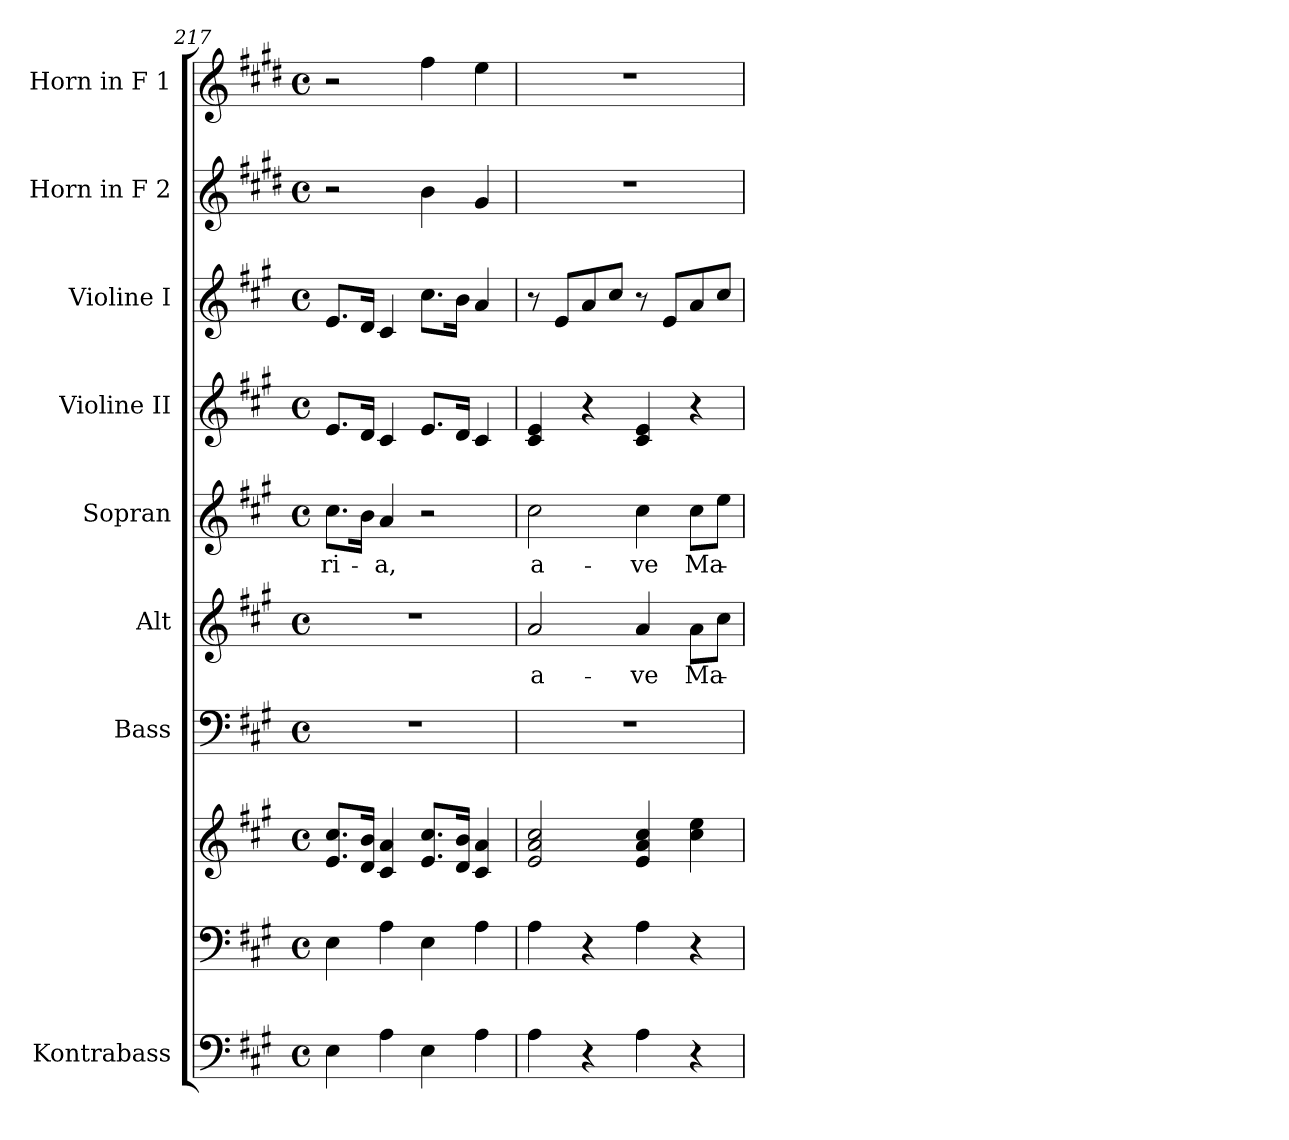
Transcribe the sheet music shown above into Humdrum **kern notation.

**kern	**kern	**kern	**kern	**kern	**text	**kern	**text	**kern	**kern	**kern	**kern
*part9	*part8	*part8	*part7	*part6	*part6	*part5	*part5	*part4	*part3	*part2	*part1
*staff10	*staff9	*staff8	*staff7	*staff6	*staff6	*staff5	*staff5	*staff4	*staff3	*staff2	*staff1
*I"Kontrabass	*	*	*I"Bass	*I"Alt	*	*I"Sopran	*	*I"Violine II	*I"Violine I	*I"Horn in F 2	*I"Horn in F 1
*I'Kb.	*	*	*I'B.	*I'A.	*	*I'S.	*	*I'Vl. II	*I'Vl. I	*	*
*clefF4	*clefF4	*clefG2	*clefF4	*clefG2	*	*clefG2	*	*clefG2	*clefG2	*clefG2	*clefG2
*ITrd7c12	*	*	*	*	*	*	*	*	*	*ITrd4c7	*ITrd4c7
*k[f#c#g#]	*k[f#c#g#]	*k[f#c#g#]	*k[f#c#g#]	*k[f#c#g#]	*	*k[f#c#g#]	*	*k[f#c#g#]	*k[f#c#g#]	*k[f#c#g#]	*k[f#c#g#]
*A:	*A:	*A:	*A:	*A:	*	*A:	*	*A:	*A:	*A:	*A:
*M4/4	*M4/4	*M4/4	*M4/4	*M4/4	*	*M4/4	*	*M4/4	*M4/4	*M4/4	*M4/4
*met(c)	*met(c)	*met(c)	*met(c)	*met(c)	*	*met(c)	*	*met(c)	*met(c)	*met(c)	*met(c)
=217	=217	=217	=217	=217	=217	=217	=217	=217	=217	=217	=217
!	!	!	!	!	!	!	!LO:LY:b	!	!	!	!
4EE\	4E\	8.e/ 8.cc#/L	1r	1r	.	8.cc#\L	-ri-	8.e/L	8.e/L	2r	2r
.	.	16d/ 16b/Jk	.	.	.	16b\Jk	.	16d/Jk	16d/Jk	.	.
!	!	!	!	!	!	!	!LO:LY:b	!	!	!	!
4AA\	4A\	4c#/ 4a/	.	.	.	4a/	-a,	4c#/	4c#/	.	.
4EE\	4E\	8.e/ 8.cc#/L	.	.	.	2r	.	8.e/L	8.cc#\L	4e\	4b\
.	.	16d/ 16b/Jk	.	.	.	.	.	16d/Jk	16b\Jk	.	.
4AA\	4A\	4c#/ 4a/	.	.	.	.	.	4c#/	4a/	4c#/	4a\
!!LO:PB:g=z
=218	=218	=218	=218	=218	=218	=218	=218	=218	=218	=218	=218
!	!	!	!	!	!LO:LY:b	!	!LO:LY:b	!	!	!	!
4AA\	4A\	2e/ 2a/ 2cc#/	1r	2a/	a-	2cc#\	a-	4c#/ 4e/	8r	1r	1r
.	.	.	.	.	.	.	.	.	8e/L	.	.
4r	4r	.	.	.	.	.	.	4r	8a/	.	.
.	.	.	.	.	.	.	.	.	8cc#/J	.	.
!	!	!	!	!	!LO:LY:b	!	!LO:LY:b	!	!	!	!
4AA\	4A\	4e/ 4a/ 4cc#/	.	4a/	-ve	4cc#\	-ve	4c#/ 4e/	8r	.	.
.	.	.	.	.	.	.	.	.	8e/L	.	.
!	!	!	!	!	!LO:LY:b	!	!LO:LY:b	!	!	!	!
4r	4r	4cc#\ 4ee\	.	8a\L	Ma-	8cc#\L	Ma-	4r	8a/	.	.
.	.	.	.	8cc#\J	.	8ee\J	.	.	8cc#/J	.	.
=	=	=	=	=	=	=	=	=	=	=	=
*-	*-	*-	*-	*-	*-	*-	*-	*-	*-	*-	*-
